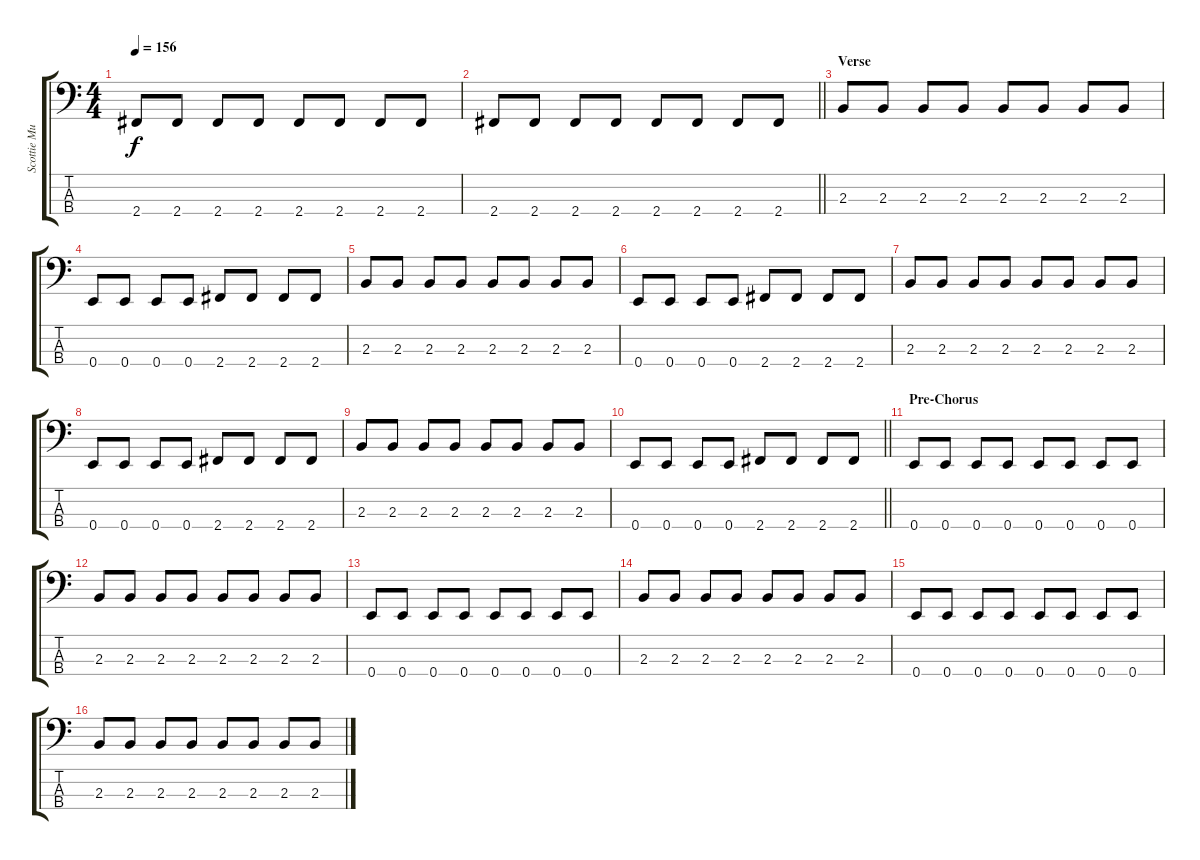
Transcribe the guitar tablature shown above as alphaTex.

\track ("Scottie Murphy - Bass" "Scottie Mu") {instrument electricbasspick}
\staff {score tabs}
\tuning (G2 D2 A1 E1) {hide}
\ts (4 4)
\tempo 156
\clef f4
\ks c
2.4.8{dy f} 2.4.8 2.4.8 2.4.8 2.4.8 2.4.8 2.4.8 2.4.8 |
\barLineRight lightlight
2.4.8 2.4.8 2.4.8 2.4.8 2.4.8 2.4.8 2.4.8 2.4.8 |
\section ("" "Verse")
2.3.8 2.3.8 2.3.8 2.3.8 2.3.8 2.3.8 2.3.8 2.3.8 |
0.4.8 0.4.8 0.4.8 0.4.8 2.4.8 2.4.8 2.4.8 2.4.8 |
2.3.8 2.3.8 2.3.8 2.3.8 2.3.8 2.3.8 2.3.8 2.3.8 |
0.4.8 0.4.8 0.4.8 0.4.8 2.4.8 2.4.8 2.4.8 2.4.8 |
2.3.8 2.3.8 2.3.8 2.3.8 2.3.8 2.3.8 2.3.8 2.3.8 |
0.4.8 0.4.8 0.4.8 0.4.8 2.4.8 2.4.8 2.4.8 2.4.8 |
2.3.8 2.3.8 2.3.8 2.3.8 2.3.8 2.3.8 2.3.8 2.3.8 |
\barLineRight lightlight
0.4.8 0.4.8 0.4.8 0.4.8 2.4.8 2.4.8 2.4.8 2.4.8 |
\section ("" "Pre-Chorus")
0.4.8 0.4.8 0.4.8 0.4.8 0.4.8 0.4.8 0.4.8 0.4.8 |
2.3.8 2.3.8 2.3.8 2.3.8 2.3.8 2.3.8 2.3.8 2.3.8 |
0.4.8 0.4.8 0.4.8 0.4.8 0.4.8 0.4.8 0.4.8 0.4.8 |
2.3.8 2.3.8 2.3.8 2.3.8 2.3.8 2.3.8 2.3.8 2.3.8 |
0.4.8 0.4.8 0.4.8 0.4.8 0.4.8 0.4.8 0.4.8 0.4.8 |
2.3.8 2.3.8 2.3.8 2.3.8 2.3.8 2.3.8 2.3.8 2.3.8
